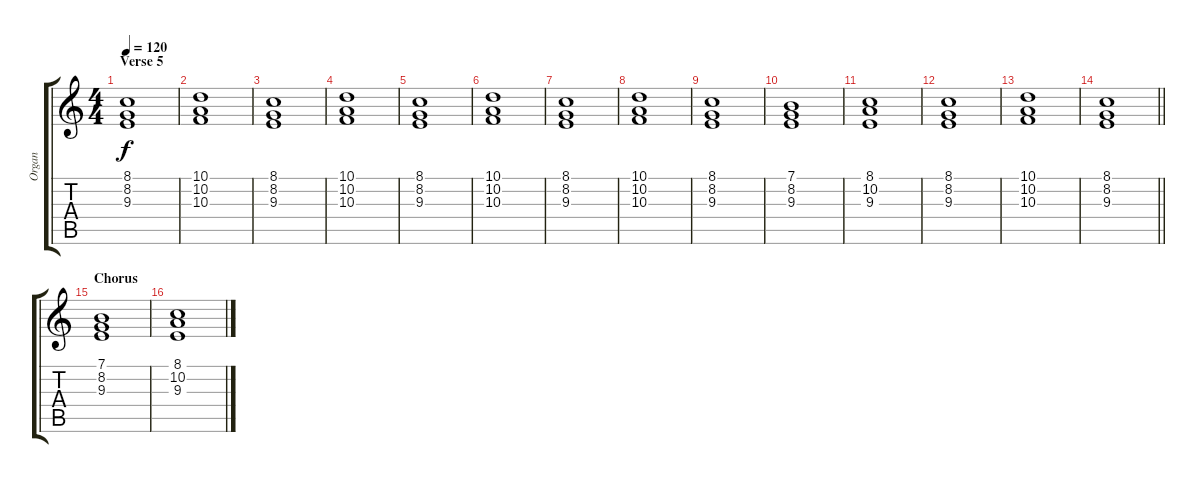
\track ("Organ" "Organ") {instrument drawbarorgan}
\staff {score tabs}
\tuning (E4 B3 G3 D3 A2 E2) {hide}
\ts (4 4)
\section ("" "Verse 5")
\tempo 120
\clef g2
\ks c
(8.1 8.2 9.3).1{dy f} |
(10.1 10.2 10.3).1 |
(8.1 8.2 9.3).1 |
(10.1 10.2 10.3).1 |
(8.1 8.2 9.3).1 |
(10.1 10.2 10.3).1 |
(8.1 8.2 9.3).1 |
(10.1 10.2 10.3).1 |
(8.1 8.2 9.3).1 |
(7.1 8.2 9.3).1 |
(8.1 10.2 9.3).1 |
(8.1 8.2 9.3).1 |
(10.1 10.2 10.3).1 |
\barLineRight lightlight
(8.1 8.2 9.3).1 |
\section ("" "Chorus")
(7.1 8.2 9.3).1 |
(8.1 10.2 9.3).1
